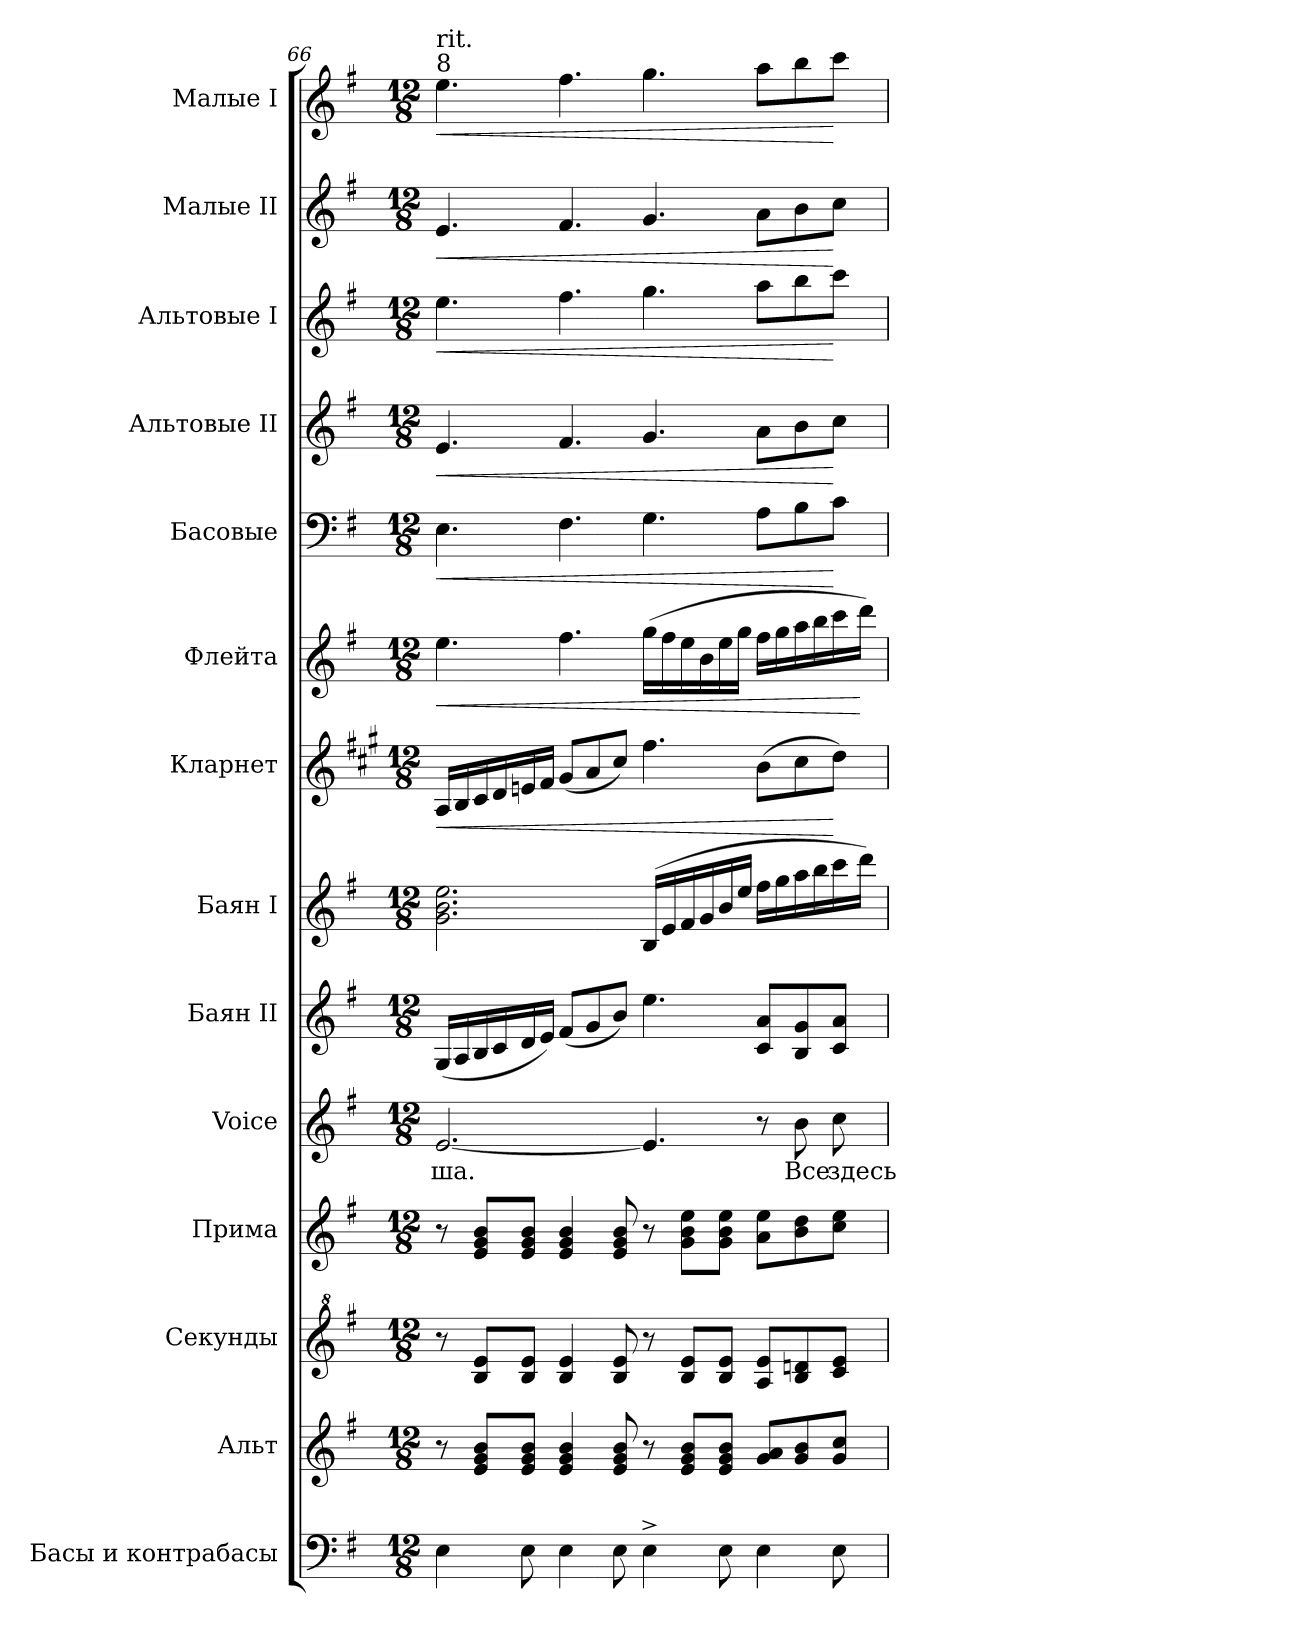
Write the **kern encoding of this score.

**kern	**kern	**kern	**kern	**kern	**text	**kern	**kern	**kern	**dynam	**kern	**dynam	**kern	**dynam	**kern	**dynam	**kern	**dynam	**kern	**dynam	**kern	**dynam
*part14	*part13	*part12	*part11	*part10	*part10	*part9	*part8	*part7	*part7	*part6	*part6	*part5	*part5	*part4	*part4	*part3	*part3	*part2	*part2	*part1	*part1
*staff14	*staff13	*staff12	*staff11	*staff10	*staff10	*staff9	*staff8	*staff7	*staff7	*staff6	*staff6	*staff5	*staff5	*staff4	*staff4	*staff3	*staff3	*staff2	*staff2	*staff1	*staff1
*I"Басы и контрабасы	*I"Альт	*I"Секунды	*I"Прима	*I"Voice	*	*I"Баян II	*I"Баян I	*I"Кларнет	*	*I"Флейта	*	*I"Басовые	*	*I"Альтовые II	*	*I"Альтовые I	*	*I"Малые II	*	*I"Малые I	*
*	*	*	*	*I'Voice	*	*	*	*	*	*	*	*	*	*	*	*	*	*	*	*	*
!!LO:PB:g=z
*clefF4	*clefG2	*clefG^2	*clefG2	*clefG2	*	*clefG2	*clefG2	*clefG2	*	*clefG2	*	*clefF4	*	*clefG2	*	*clefG2	*	*clefG2	*	*clefG2	*
*ITrd7c12	*ITrd7c12	*ITrd7c12	*ITrd7c12	*	*	*	*	*ITrd1c2	*	*	*	*	*	*	*	*	*	*	*	*	*
*k[f#]	*k[f#]	*k[f#]	*k[f#]	*k[f#]	*	*k[f#]	*k[f#]	*k[f#]	*	*k[f#]	*	*k[f#]	*	*k[f#]	*	*k[f#]	*	*k[f#]	*	*k[f#]	*
*G:	*G:	*G:	*G:	*G:	*	*G:	*G:	*G:	*	*G:	*	*G:	*	*G:	*	*G:	*	*G:	*	*G:	*
*M12/8	*M12/8	*M12/8	*M12/8	*M12/8	*	*M12/8	*M12/8	*M12/8	*	*M12/8	*	*M12/8	*	*M12/8	*	*M12/8	*	*M12/8	*	*M12/8	*
=66	=66	=66	=66	=66	=66	=66	=66	=66	=66	=66	=66	=66	=66	=66	=66	=66	=66	=66	=66	=66	=66
!	!	!	!	!	!	!	!	!	!	!	!	!	!	!	!	!	!	!	!	!LO:TX:a:t=8	!
!	!	!	!	!	!	!	!	!	!	!	!	!	!	!	!	!	!	!	!	!LO:TX:t=rit.	!
!	!	!	!	!	!LO:LY:b:color=#000000	!	!	!	!LO:HP:b	!	!LO:HP:b	!	!LO:HP:b	!	!LO:HP:b	!	!LO:HP:b	!	!LO:HP:b	!	!LO:HP:b
4EEi\	8r	8r	8r	[<2.ei/	-ша.	(16Gi/LL	2.gi\ 2.bi 2.eei	16Gi/LL	<	4.eei\	<	4.Ei\	<	4.ei/	<	4.eei\	<	4.ei/	<	4.eei\	<
.	.	.	.	.	.	16Ai/	.	16Ai/	.	.	.	.	.	.	.	.	.	.	.	.	.
.	8Ei/ 8Gi 8BiL	8Bi/ 8eiL	8Ei/ 8Gi 8BiL	.	.	16Bi/	.	16Bi/	.	.	.	.	.	.	.	.	.	.	.	.	.
.	.	.	.	.	.	16ci/	.	16ci/	.	.	.	.	.	.	.	.	.	.	.	.	.
8EEi\	8Ei/ 8Gi 8BiJ	8Bi/ 8eiJ	8Ei/ 8Gi 8BiJ	.	.	16di/	.	16dni/	.	.	.	.	.	.	.	.	.	.	.	.	.
.	.	.	.	.	.	16ei/JJ)	.	16ei/JJ	.	.	.	.	.	.	.	.	.	.	.	.	.
4EEi\	4Ei/ 4Gi 4Bi	4Bi/ 4ei	4Ei/ 4Gi 4Bi	.	.	(8f#i/L	.	(8f#i/L	.	4.ff#i\	.	4.F#i\	.	4.f#i/	.	4.ff#i\	.	4.f#i/	.	4.ff#i\	.
.	.	.	.	.	.	8gi/	.	8gi/	.	.	.	.	.	.	.	.	.	.	.	.	.
8EEi\	8Ei/ 8Gi 8Bi	8Bi/ 8ei	8Ei/ 8Gi 8Bi	.	.	8bi/J)	.	8bi/J)	.	.	.	.	.	.	.	.	.	.	.	.	.
4EE^i\	8r	8r	8r	4.ei/]	.	4.eei\	(16Bi/LL	4.eei\	.	(16ggi\LL	.	4.Gi\	.	4.gi/	.	4.ggi\	.	4.gi/	.	4.ggi\	.
.	.	.	.	.	.	.	16ei/	.	.	16ff#i\	.	.	.	.	.	.	.	.	.	.	.
.	8Ei/ 8Gi 8BiL	8Bi/ 8eiL	8Gi\ 8Bi 8eiL	.	.	.	16f#i/	.	.	16eei\	.	.	.	.	.	.	.	.	.	.	.
.	.	.	.	.	.	.	16gi/	.	.	16bi\	.	.	.	.	.	.	.	.	.	.	.
8EEi\	8Ei/ 8Gi 8BiJ	8Bi/ 8eiJ	8Gi\ 8Bi 8eiJ	.	.	.	16bi/	.	.	16eei\	.	.	.	.	.	.	.	.	.	.	.
.	.	.	.	.	.	.	16eei/JJ	.	.	16ggi\JJ	.	.	.	.	.	.	.	.	.	.	.
4EEi\	8Gi/ 8AiL	8Ai/ 8eiL	8Ai\ 8eiL	8r	.	8ci/ 8aiL	16ff#i\LL	(8ai\L	.	16ff#i\LL	.	8Ai\L	.	8ai\L	.	8aai\L	.	8ai\L	.	8aai\L	.
.	.	.	.	.	.	.	16ggi\	.	.	16ggi\	.	.	.	.	.	.	.	.	.	.	.
!	!	!	!	!	!LO:LY:b:color=#000000	!	!	!	!	!	!	!	!	!	!	!	!	!	!	!	!
.	8Gi/ 8Bi	8Bi/ 8dni	8Bi\ 8di	8bi\	Все	8Bi/ 8gi	16aai\	8bi\	.	16aai\	.	8Bi\	.	8bi\	.	8bbi\	.	8bi\	.	8bbi\	.
.	.	.	.	.	.	.	16bbi\	.	.	16bbi\	.	.	.	.	.	.	.	.	.	.	.
!	!	!	!	!	!LO:LY:b:color=#000000	!	!	!	!	!	!	!	!	!	!	!	!	!	!	!	!
8EEi\	8Gi/ 8ciJ	8ci/ 8eiJ	8ci\ 8eiJ	8cci\	здесь	8ci/ 8aiJ	16ccci\	8cci\J)	[	16ccci\	.	8ci\J	[	8cci\J	[	8ccci\J	[	8cci\J	[	8ccci\J	[
.	.	.	.	.	.	.	16dddi\JJ)	.	.	16dddi\JJ)	[	.	.	.	.	.	.	.	.	.	.
=	=	=	=	=	=	=	=	=	=	=	=	=	=	=	=	=	=	=	=	=	=
*-	*-	*-	*-	*-	*-	*-	*-	*-	*-	*-	*-	*-	*-	*-	*-	*-	*-	*-	*-	*-	*-
